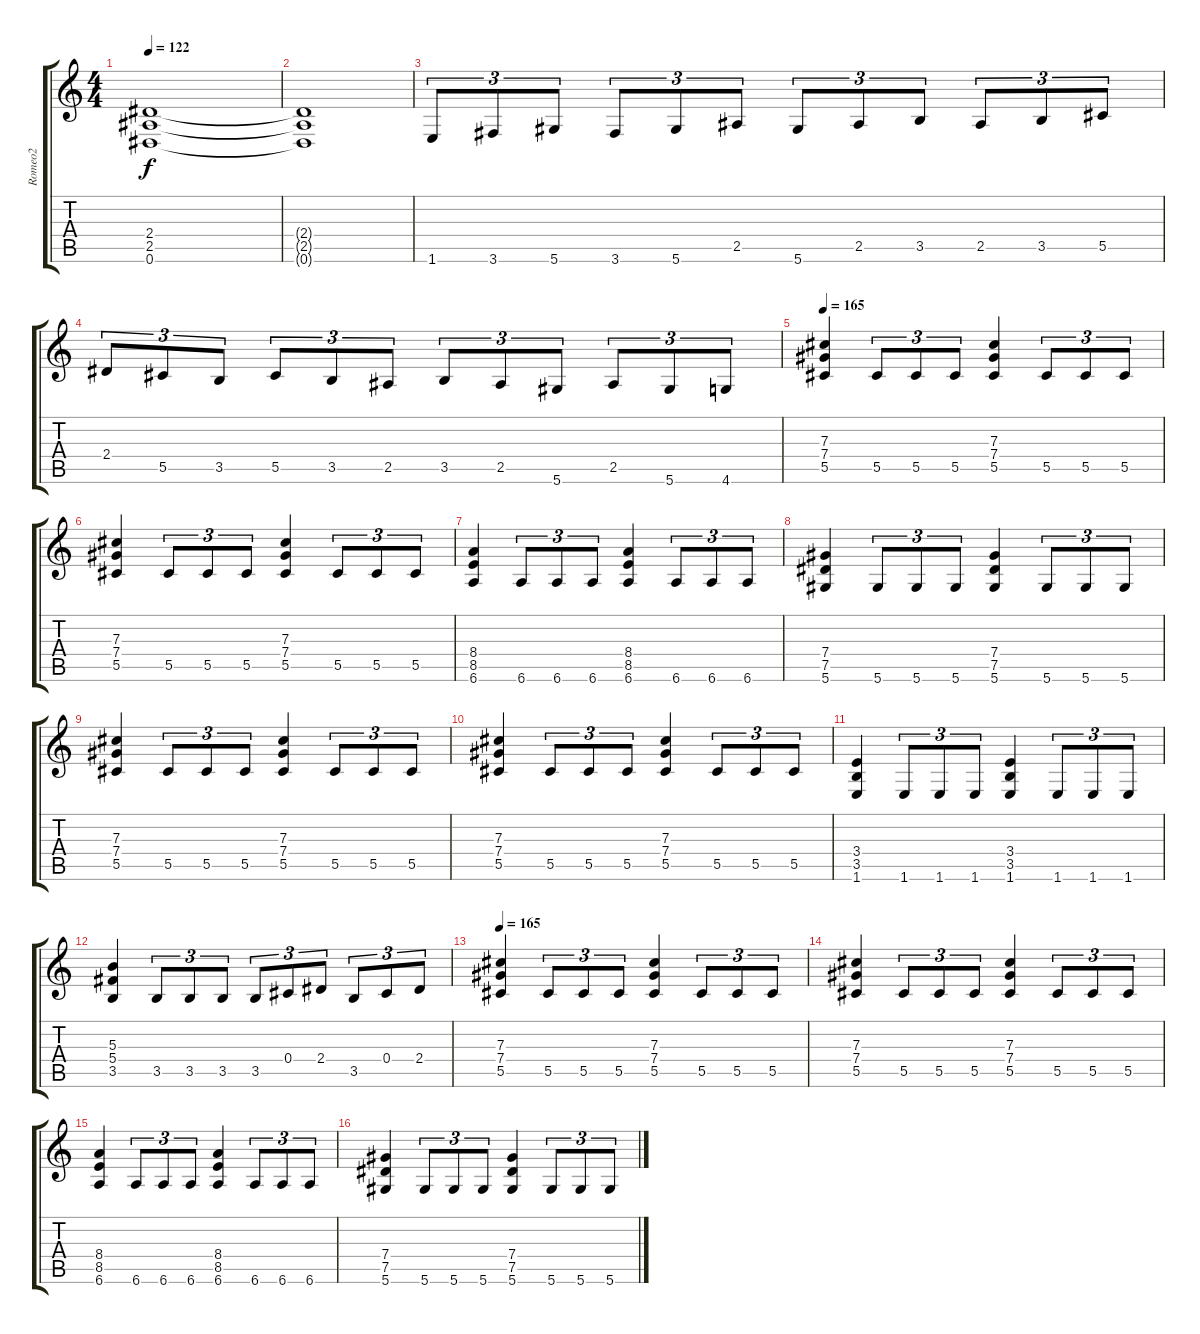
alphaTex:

\track ("Romeo2" "Romeo2") {instrument distortionguitar}
\staff {score tabs}
\tuning (Eb4 Bb3 Gb3 Db3 Ab2 Eb2) {hide}
\ts (4 4)
\tempo 122
\clef g2
\ks c
(2.4 2.5 0.6).1{dy f} |
(2.4{t} 2.5{t} 0.6{t}).1 |
1.6.8{tu (3 2)} 3.6.8{tu (3 2)} 5.6.8{tu (3 2)} 3.6.8{tu (3 2)} 5.6.8{tu (3 2)} 2.5.8{tu (3 2)} 5.6.8{tu (3 2)} 2.5.8{tu (3 2)} 3.5.8{tu (3 2)} 2.5.8{tu (3 2)} 3.5.8{tu (3 2)} 5.5.8{tu (3 2)} |
2.4.8{tu (3 2)} 5.5.8{tu (3 2)} 3.5.8{tu (3 2)} 5.5.8{tu (3 2)} 3.5.8{tu (3 2)} 2.5.8{tu (3 2)} 3.5.8{tu (3 2)} 2.5.8{tu (3 2)} 5.6.8{tu (3 2)} 2.5.8{tu (3 2)} 5.6.8{tu (3 2)} 4.6.8{tu (3 2)} |
\tempo 165
(7.3 7.4 5.5).4 5.5.8{tu (3 2)} 5.5.8{tu (3 2)} 5.5.8{tu (3 2)} (7.3 7.4 5.5).4 5.5.8{tu (3 2)} 5.5.8{tu (3 2)} 5.5.8{tu (3 2)} |
(7.3 7.4 5.5).4 5.5.8{tu (3 2)} 5.5.8{tu (3 2)} 5.5.8{tu (3 2)} (7.3 7.4 5.5).4 5.5.8{tu (3 2)} 5.5.8{tu (3 2)} 5.5.8{tu (3 2)} |
(8.4 8.5 6.6).4 6.6.8{tu (3 2)} 6.6.8{tu (3 2)} 6.6.8{tu (3 2)} (8.4 8.5 6.6).4 6.6.8{tu (3 2)} 6.6.8{tu (3 2)} 6.6.8{tu (3 2)} |
(7.4 7.5 5.6).4 5.6.8{tu (3 2)} 5.6.8{tu (3 2)} 5.6.8{tu (3 2)} (7.4 7.5 5.6).4 5.6.8{tu (3 2)} 5.6.8{tu (3 2)} 5.6.8{tu (3 2)} |
(7.3 7.4 5.5).4 5.5.8{tu (3 2)} 5.5.8{tu (3 2)} 5.5.8{tu (3 2)} (7.3 7.4 5.5).4 5.5.8{tu (3 2)} 5.5.8{tu (3 2)} 5.5.8{tu (3 2)} |
(7.3 7.4 5.5).4 5.5.8{tu (3 2)} 5.5.8{tu (3 2)} 5.5.8{tu (3 2)} (7.3 7.4 5.5).4 5.5.8{tu (3 2)} 5.5.8{tu (3 2)} 5.5.8{tu (3 2)} |
(3.4 3.5 1.6).4 1.6.8{tu (3 2)} 1.6.8{tu (3 2)} 1.6.8{tu (3 2)} (3.4 3.5 1.6).4 1.6.8{tu (3 2)} 1.6.8{tu (3 2)} 1.6.8{tu (3 2)} |
(5.3 5.4 3.5).4 3.5.8{tu (3 2)} 3.5.8{tu (3 2)} 3.5.8{tu (3 2)} 3.5.8{tu (3 2)} 0.4.8{tu (3 2)} 2.4.8{tu (3 2)} 3.5.8{tu (3 2)} 0.4.8{tu (3 2)} 2.4.8{tu (3 2)} |
\tempo 165
(7.3 7.4 5.5).4 5.5.8{tu (3 2)} 5.5.8{tu (3 2)} 5.5.8{tu (3 2)} (7.3 7.4 5.5).4 5.5.8{tu (3 2)} 5.5.8{tu (3 2)} 5.5.8{tu (3 2)} |
(7.3 7.4 5.5).4 5.5.8{tu (3 2)} 5.5.8{tu (3 2)} 5.5.8{tu (3 2)} (7.3 7.4 5.5).4 5.5.8{tu (3 2)} 5.5.8{tu (3 2)} 5.5.8{tu (3 2)} |
(8.4 8.5 6.6).4 6.6.8{tu (3 2)} 6.6.8{tu (3 2)} 6.6.8{tu (3 2)} (8.4 8.5 6.6).4 6.6.8{tu (3 2)} 6.6.8{tu (3 2)} 6.6.8{tu (3 2)} |
(7.4 7.5 5.6).4 5.6.8{tu (3 2)} 5.6.8{tu (3 2)} 5.6.8{tu (3 2)} (7.4 7.5 5.6).4 5.6.8{tu (3 2)} 5.6.8{tu (3 2)} 5.6.8{tu (3 2)}
